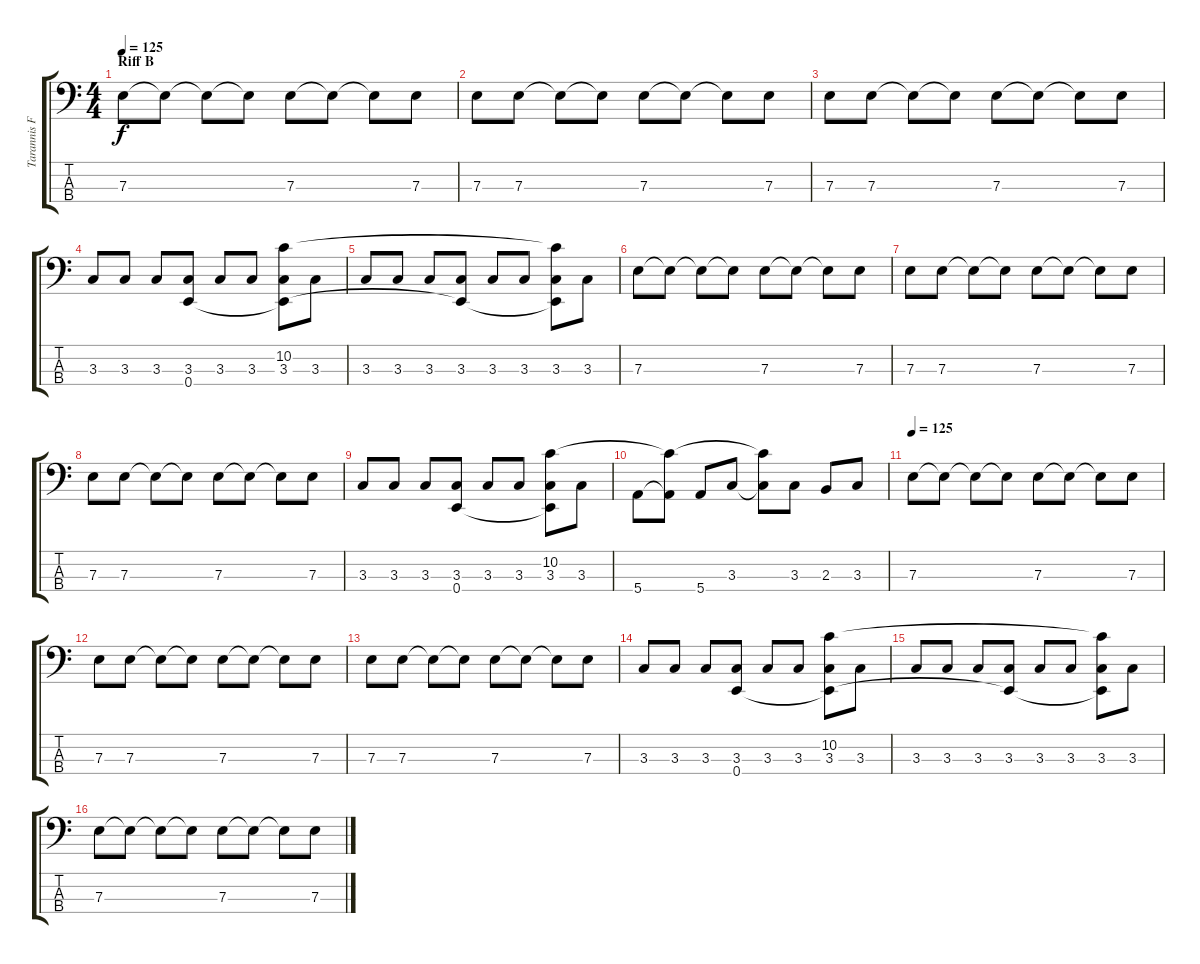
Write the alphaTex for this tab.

\track ("Tarannis Fingered Bass" "Tarannis F") {instrument electricbassfinger}
\staff {score tabs}
\tuning (G2 D2 A1 E1) {hide}
\ts (4 4)
\section ("" "Riff B")
\tempo 125
\clef f4
\ks c
7.3.8{dy f} 7.3{t}.8 7.3{t}.8 7.3{t}.8 7.3.8 7.3{t}.8 7.3{t}.8 7.3.8 |
7.3.8 7.3.8 7.3{t}.8 7.3{t}.8 7.3.8 7.3{t}.8 7.3{t}.8 7.3.8 |
7.3.8 7.3.8 7.3{t}.8 7.3{t}.8 7.3.8 7.3{t}.8 7.3{t}.8 7.3.8 |
3.3.8 3.3.8 3.3.8 (3.3 0.4).8 3.3.8 3.3.8 (10.2 3.3 0.4{t}).8 3.3.8 |
3.3.8 3.3.8 3.3.8 (3.3 0.4{t}).8 3.3.8 3.3.8 (10.2{t} 3.3 0.4{t}).8 3.3.8 |
7.3.8 7.3{t}.8 7.3{t}.8 7.3{t}.8 7.3.8 7.3{t}.8 7.3{t}.8 7.3.8 |
7.3.8 7.3.8 7.3{t}.8 7.3{t}.8 7.3.8 7.3{t}.8 7.3{t}.8 7.3.8 |
7.3.8 7.3.8 7.3{t}.8 7.3{t}.8 7.3.8 7.3{t}.8 7.3{t}.8 7.3.8 |
3.3.8 3.3.8 3.3.8 (3.3 0.4).8 3.3.8 3.3.8 (10.2 3.3 0.4{t}).8 3.3.8 |
5.4.8 (10.2{t} 5.4{t}).8 5.4.8 3.3.8 (10.2{t} 3.3{t}).8 3.3.8 2.3.8 3.3.8 |
\tempo 125
7.3.8 7.3{t}.8 7.3{t}.8 7.3{t}.8 7.3.8 7.3{t}.8 7.3{t}.8 7.3.8 |
7.3.8 7.3.8 7.3{t}.8 7.3{t}.8 7.3.8 7.3{t}.8 7.3{t}.8 7.3.8 |
7.3.8 7.3.8 7.3{t}.8 7.3{t}.8 7.3.8 7.3{t}.8 7.3{t}.8 7.3.8 |
3.3.8 3.3.8 3.3.8 (3.3 0.4).8 3.3.8 3.3.8 (10.2 3.3 0.4{t}).8 3.3.8 |
3.3.8 3.3.8 3.3.8 (3.3 0.4{t}).8 3.3.8 3.3.8 (10.2{t} 3.3 0.4{t}).8 3.3.8 |
7.3.8 7.3{t}.8 7.3{t}.8 7.3{t}.8 7.3.8 7.3{t}.8 7.3{t}.8 7.3.8
